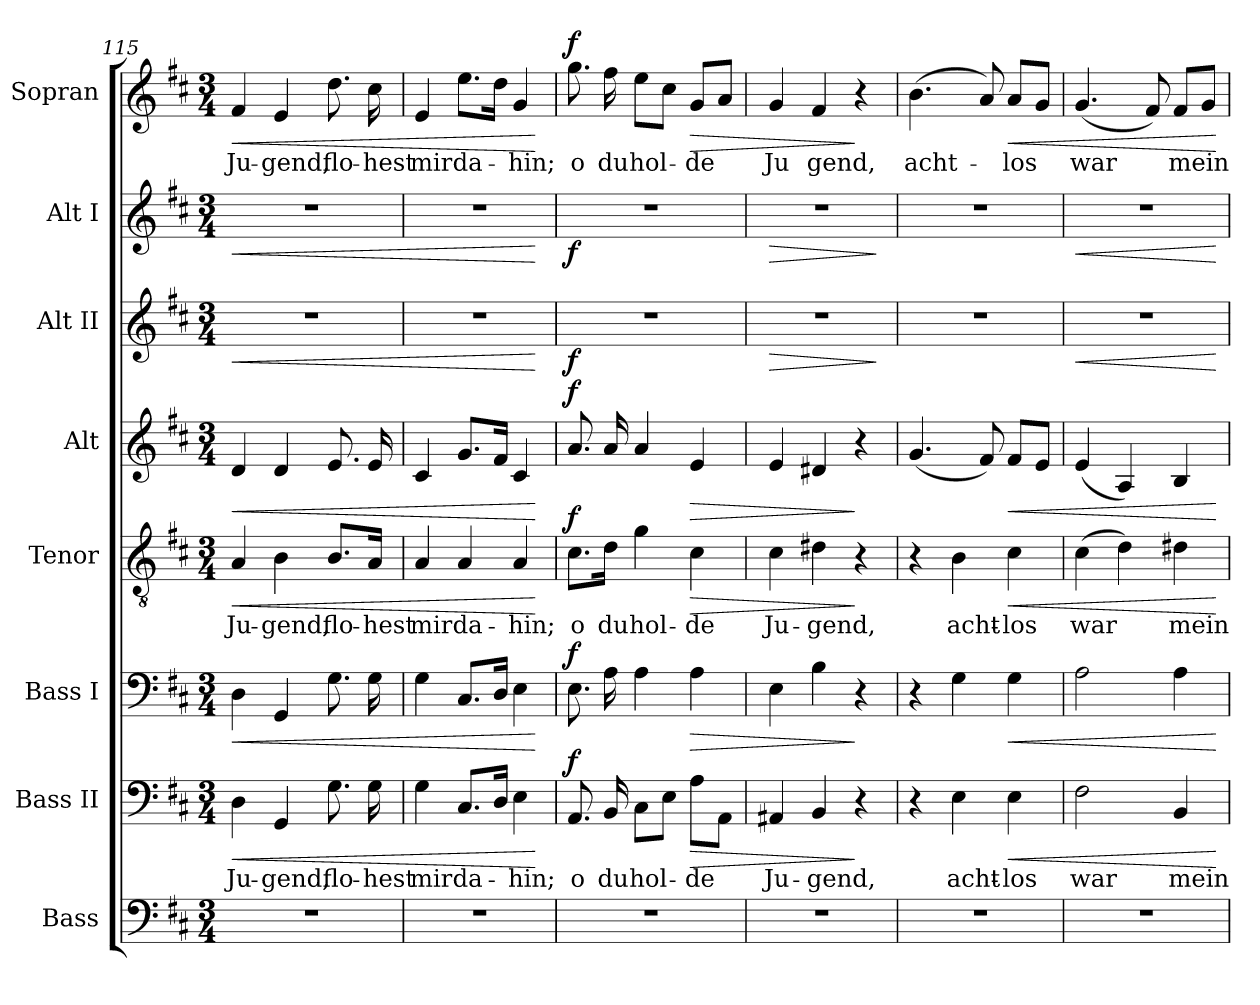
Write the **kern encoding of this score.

**kern	**kern	**text	**dynam	**kern	**dynam	**kern	**text	**dynam	**kern	**dynam	**kern	**dynam	**kern	**dynam	**kern	**text	**dynam
*part8	*part7	*part7	*part7	*part6	*part6	*part5	*part5	*part5	*part4	*part4	*part3	*part3	*part2	*part2	*part1	*part1	*part1
*staff8	*staff7	*staff7	*staff7	*staff6	*staff6	*staff5	*staff5	*staff5	*staff4	*staff4	*staff3	*staff3	*staff2	*staff2	*staff1	*staff1	*staff1
*I"Bass	*I"Bass II	*	*	*I"Bass I	*	*I"Tenor	*	*	*I"Alt	*	*I"Alt II	*	*I"Alt I	*	*I"Sopran	*	*
*clefF4	*clefF4	*	*	*clefF4	*	*clefGv2	*	*	*clefG2	*	*clefG2	*	*clefG2	*	*clefG2	*	*
*k[f#c#]	*k[f#c#]	*	*	*k[f#c#]	*	*k[f#c#]	*	*	*k[f#c#]	*	*k[f#c#]	*	*k[f#c#]	*	*k[f#c#]	*	*
*M3/4	*M3/4	*	*	*M3/4	*	*M3/4	*	*	*M3/4	*	*M3/4	*	*M3/4	*	*M3/4	*	*
=115	=115	=115	=115	=115	=115	=115	=115	=115	=115	=115	=115	=115	=115	=115	=115	=115	=115
!	!	!	!LO:HP:b	!	!LO:HP:b	!	!	!LO:HP:b	!	!LO:HP:b	!	!LO:HP:b	!	!LO:HP:b	!	!	!LO:HP:b
2.r	4D\	Ju-	<	4D\	<	4A/	Ju-	<	4d/	<	2.r	<	2.r	<	4f#/	Ju-	<
.	4GG/	-gend,	.	4GG/	.	4B\	-gend,	.	4d/	.	.	.	.	.	4e/	-gend,	.
.	8.G\	flo-	.	8.G\	.	8.B/L	flo-	.	8.e/	.	.	.	.	.	8.dd\	flo-	.
.	16G\	-hest	.	16G\	.	16A/Jk	-hest	.	16e/	.	.	.	.	.	16cc#\	-hest	.
=116	=116	=116	=116	=116	=116	=116	=116	=116	=116	=116	=116	=116	=116	=116	=116	=116	=116
2.r	4G\	mir	.	4G\	.	4A/	mir	.	4c#/	.	2.r	.	2.r	.	4e/	mir	.
.	8.C#/L	da-	.	8.C#/L	.	4A/	da-	.	8.g/L	.	.	.	.	.	8.ee\L	da-	.
.	16D/Jk	.	.	16D/Jk	.	.	.	.	16f#/Jk	.	.	.	.	.	16dd\Jk	.	.
.	4E\	-hin;	.	4E\	.	4A/	-hin;	.	4c#/	.	.	.	.	.	4g/	-hin;	.
.	.	.	[	.	[	.	.	[	.	[	.	[	.	[	.	.	[
=117	=117	=117	=117	=117	=117	=117	=117	=117	=117	=117	=117	=117	=117	=117	=117	=117	=117
!	!	!	!LO:DY:a	!	!LO:DY:a	!	!	!LO:DY:a	!	!LO:DY:a	!	!LO:DY:b	!	!LO:DY:b	!	!	!LO:DY:a
2.r	8.AA/	o	f	8.E\	f	8.c#\L	o	f	8.a/	f	2.r	f	2.r	f	8.gg\	o	f
.	16BB/	du	.	16A\	.	16d\Jk	du	.	16a/	.	.	.	.	.	16ff#\	du	.
.	8C#\L	hol-	.	4A\	.	4g\	hol-	.	4a/	.	.	.	.	.	8ee\L	hol-	.
.	8E\J	.	.	.	.	.	.	.	.	.	.	.	.	.	8cc#\J	.	.
!	!	!	!LO:HP:b	!	!LO:HP:b	!	!	!LO:HP:b	!	!LO:HP:b	!	!	!	!	!	!	!LO:HP:b
.	8A\L	-de	>	4A\	>	4c#\	-de	>	4e/	>	.	.	.	.	8g/L	-de	>
.	8AA\J	.	.	.	.	.	.	.	.	.	.	.	.	.	8a/J	.	.
=118	=118	=118	=118	=118	=118	=118	=118	=118	=118	=118	=118	=118	=118	=118	=118	=118	=118
!	!	!	!	!	!	!	!	!	!	!	!	!LO:HP:b	!	!LO:HP:b	!	!	!
2.r	4AA#X/	Ju-	.	4E\	.	4c#\	Ju-	.	4e/	.	2.r	>	2.r	>	4g/	Ju	.
.	4BB/	-gend,	.	4B\	.	4d#X\	-gend,	.	4d#X/	.	.	.	.	.	4f#/	gend,	.
.	4r	.	]	4r	]	4r	.	]	4r	]	.	.	.	.	4r	.	]
.	.	.	.	.	.	.	.	.	.	.	.	]	.	]	.	.	.
=119	=119	=119	=119	=119	=119	=119	=119	=119	=119	=119	=119	=119	=119	=119	=119	=119	=119
2.r	4r	.	.	4r	.	4r	.	.	(4.g/	.	2.r	.	2.r	.	(4.b\	acht-	.
.	4E\	acht-	.	4G\	.	4B\	acht-	.	.	.	.	.	.	.	.	.	.
.	.	.	.	.	.	.	.	.	8f#/)	.	.	.	.	.	8a/)	.	.
!	!	!	!LO:HP:b	!	!LO:HP:b	!	!	!LO:HP:b	!	!LO:HP:b	!	!	!	!	!	!	!LO:HP:b
.	4E\	-los	<	4G\	<	4c#\	-los	<	8f#/L	<	.	.	.	.	8a/L	-los	<
.	.	.	.	.	.	.	.	.	8e/J	.	.	.	.	.	8g/J	.	.
=120	=120	=120	=120	=120	=120	=120	=120	=120	=120	=120	=120	=120	=120	=120	=120	=120	=120
!	!	!	!	!	!	!	!	!	!	!	!	!LO:HP:b	!	!LO:HP:b	!	!	!
2.r	2F#\	-war	.	2A\	.	(4c#\	-war	.	(4e/	.	2.r	<	2.r	<	(4.g/	war	.
.	.	.	.	.	.	4d\)	.	.	4A/)	.	.	.	.	.	.	.	.
.	.	.	.	.	.	.	.	.	.	.	.	.	.	.	8f#/)	.	.
.	4BB/	mein	.	4A\	.	4d#X\	mein	.	4B/	.	.	.	.	.	8f#/L	mein	.
.	.	.	.	.	.	.	.	.	.	.	.	.	.	.	8g/J	.	.
.	.	.	[	.	[	.	.	[	.	[	.	[	.	[	.	.	[
=	=	=	=	=	=	=	=	=	=	=	=	=	=	=	=	=	=
*-	*-	*-	*-	*-	*-	*-	*-	*-	*-	*-	*-	*-	*-	*-	*-	*-	*-
